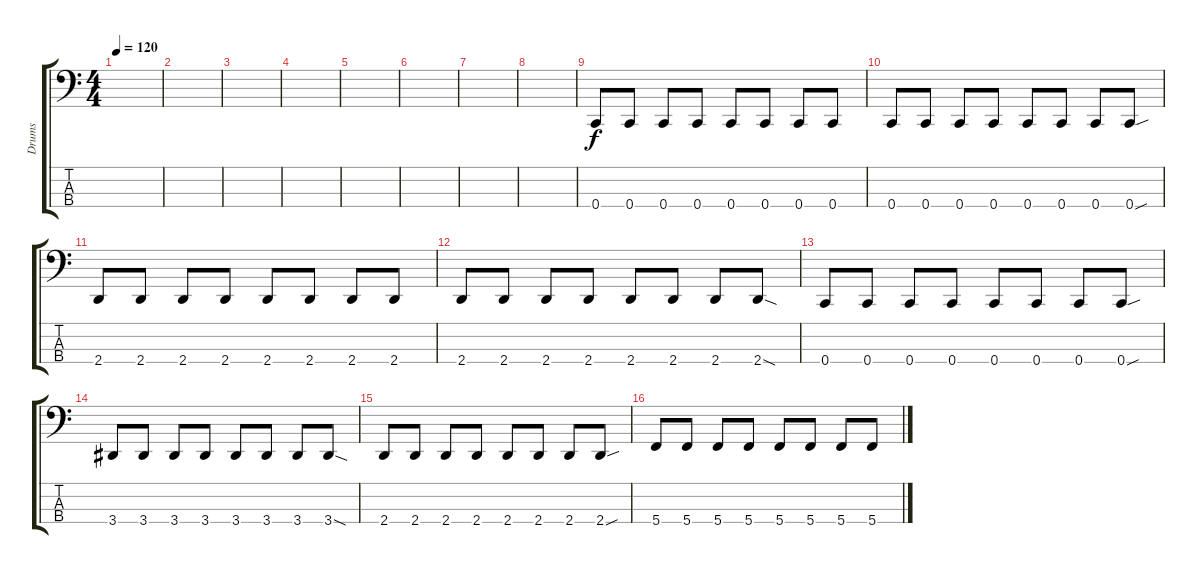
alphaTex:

\track ("Drums" "Drums") {instrument electricbasspick}
\staff {score tabs}
\tuning (F2 C2 G1 C1) {hide}
\ts (4 4)
\tempo 120
\clef f4
\ks c
|
|
|
|
|
|
|
|
0.4.8 0.4.8 0.4.8 0.4.8 0.4.8 0.4.8 0.4.8 0.4.8 |
0.4.8 0.4.8 0.4.8 0.4.8 0.4.8 0.4.8 0.4.8 0.4{sou}.8 |
2.4.8 2.4.8 2.4.8 2.4.8 2.4.8 2.4.8 2.4.8 2.4.8 |
2.4.8 2.4.8 2.4.8 2.4.8 2.4.8 2.4.8 2.4.8 2.4{sod}.8 |
0.4.8 0.4.8 0.4.8 0.4.8 0.4.8 0.4.8 0.4.8 0.4{sou}.8 |
3.4.8 3.4.8 3.4.8 3.4.8 3.4.8 3.4.8 3.4.8 3.4{sod}.8 |
2.4.8 2.4.8 2.4.8 2.4.8 2.4.8 2.4.8 2.4.8 2.4{sou}.8 |
5.4.8 5.4.8 5.4.8 5.4.8 5.4.8 5.4.8 5.4.8 5.4.8
